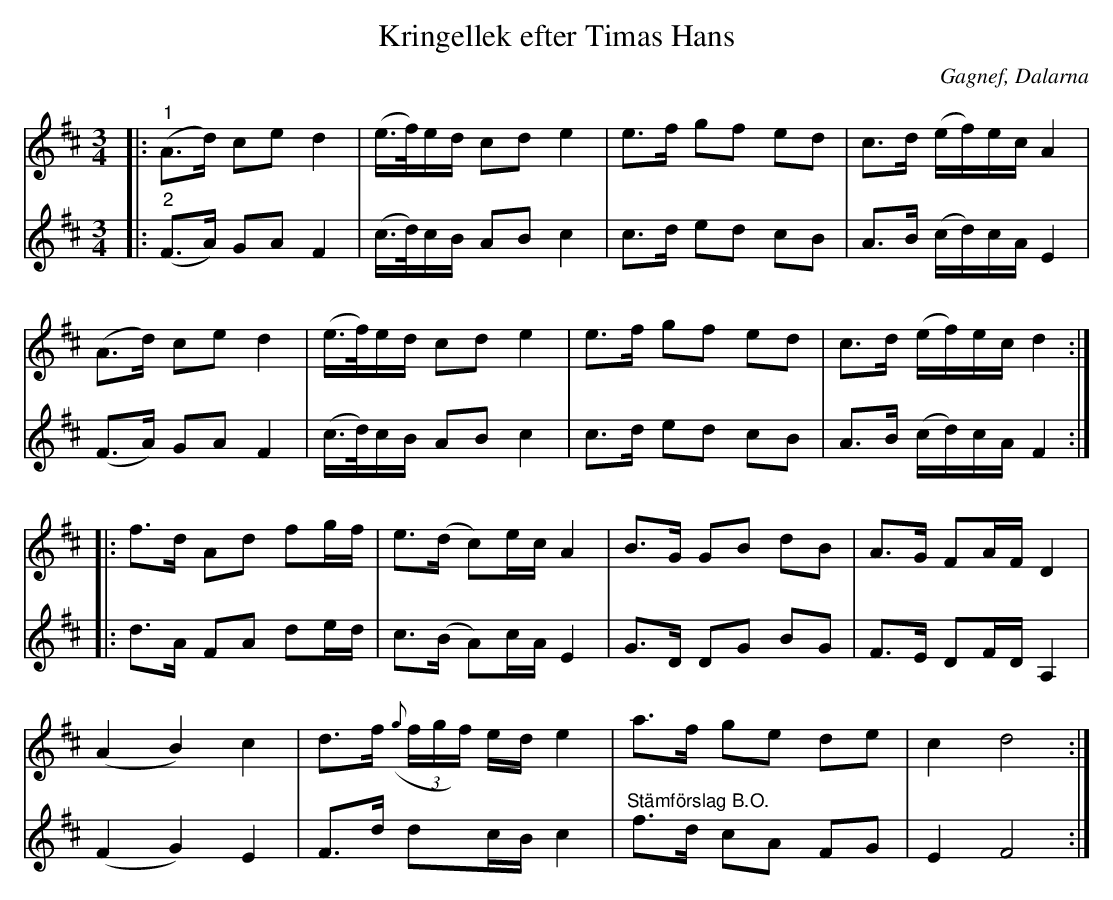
X:1
T:Kringellek efter Timas Hans
O:Gagnef, Dalarna
L:1/8
M:3/4
K:D
V:1
|:"^1" (A>d) ce d2 | (e/>f/)e/d/ cd e2 | e>f gf ed | c>d (e/f/)e/c/ A2 |
(A>d) ce d2 | (e/>f/)e/d/ cd e2 | e>f gf ed | c>d (e/f/)e/c/ d2 ::
f>d Ad fg/f/ | e>(d c)e/c/ A2 | B>G GB dB | A>G FA/F/ D2 |
(A2 B2) c2 | d>f({g} (3f/g/f/) e/d/ e2 | a>f ge de | c2 d4 :|
V:2
|:"^2" (F>A) GA F2 | (c/>d/)c/B/ AB c2 | c>d ed cB | A>B (c/d/)c/A/ E2 |
(F>A) GA F2 | (c/>d/)c/B/ AB c2 | c>d ed cB | A>B (c/d/)c/A/ F2 ::
d>A FA de/d/ | c>(B A)c/A/ E2 | G>D DG BG | F>E DF/D/ A,2 |
(F2 G2) E2 | F>d dc/B/ c2 | "^Stämförslag B.O." f>d cA FG | E2 F4 :|
